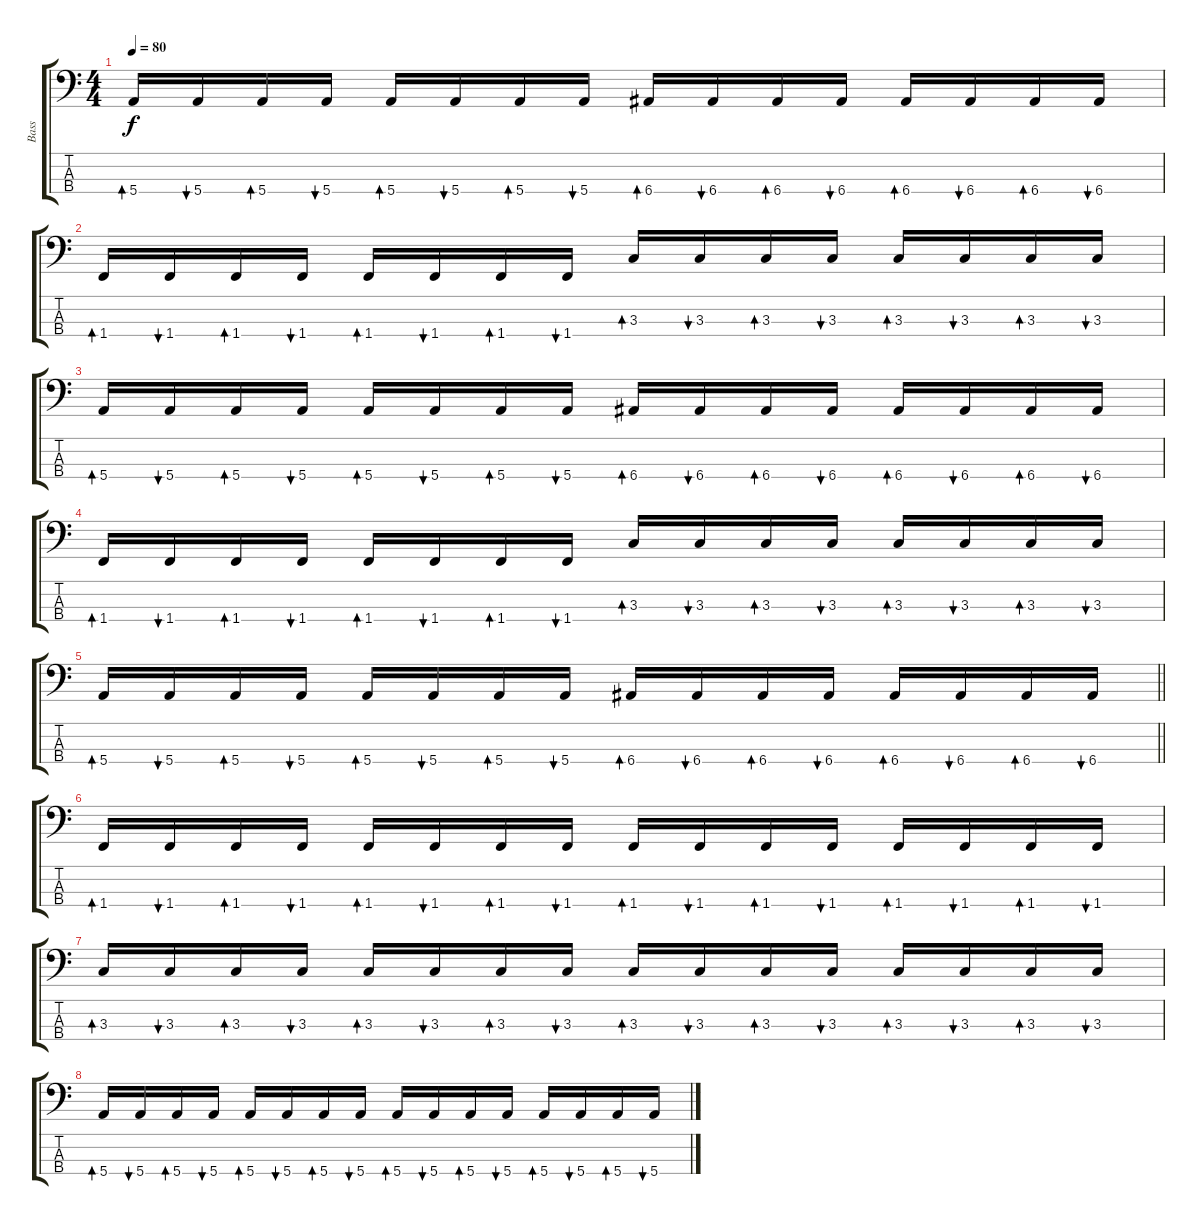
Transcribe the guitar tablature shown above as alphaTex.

\track ("Bass" "Bass") {instrument electricbasspick}
\staff {score tabs}
\tuning (G2 D2 A1 E1) {hide}
\ts (4 4)
\tempo 80
\clef f4
\ks c
5.4.16{bd 60 dy f} 5.4.16{bu 60} 5.4.16{bd 60} 5.4.16{bu 60} 5.4.16{bd 60} 5.4.16{bu 60} 5.4.16{bd 60} 5.4.16{bu 60} 6.4.16{bd 60} 6.4.16{bu 60} 6.4.16{bd 60} 6.4.16{bu 60} 6.4.16{bd 60} 6.4.16{bu 60} 6.4.16{bd 60} 6.4.16{bu 60} |
1.4.16{bd 60} 1.4.16{bu 60} 1.4.16{bd 60} 1.4.16{bu 60} 1.4.16{bd 60} 1.4.16{bu 60} 1.4.16{bd 60} 1.4.16{bu 60} 3.3.16{bd 60} 3.3.16{bu 60} 3.3.16{bd 60} 3.3.16{bu 60} 3.3.16{bd 60} 3.3.16{bu 60} 3.3.16{bd 60} 3.3.16{bu 60} |
5.4.16{bd 60} 5.4.16{bu 60} 5.4.16{bd 60} 5.4.16{bu 60} 5.4.16{bd 60} 5.4.16{bu 60} 5.4.16{bd 60} 5.4.16{bu 60} 6.4.16{bd 60} 6.4.16{bu 60} 6.4.16{bd 60} 6.4.16{bu 60} 6.4.16{bd 60} 6.4.16{bu 60} 6.4.16{bd 60} 6.4.16{bu 60} |
1.4.16{bd 60} 1.4.16{bu 60} 1.4.16{bd 60} 1.4.16{bu 60} 1.4.16{bd 60} 1.4.16{bu 60} 1.4.16{bd 60} 1.4.16{bu 60} 3.3.16{bd 60} 3.3.16{bu 60} 3.3.16{bd 60} 3.3.16{bu 60} 3.3.16{bd 60} 3.3.16{bu 60} 3.3.16{bd 60} 3.3.16{bu 60} |
\barLineRight lightlight
5.4.16{bd 60} 5.4.16{bu 60} 5.4.16{bd 60} 5.4.16{bu 60} 5.4.16{bd 60} 5.4.16{bu 60} 5.4.16{bd 60} 5.4.16{bu 60} 6.4.16{bd 60} 6.4.16{bu 60} 6.4.16{bd 60} 6.4.16{bu 60} 6.4.16{bd 60} 6.4.16{bu 60} 6.4.16{bd 60} 6.4.16{bu 60} |
1.4.16{bd 60} 1.4.16{bu 60} 1.4.16{bd 60} 1.4.16{bu 60} 1.4.16{bd 60} 1.4.16{bu 60} 1.4.16{bd 60} 1.4.16{bu 60} 1.4.16{bd 60} 1.4.16{bu 60} 1.4.16{bd 60} 1.4.16{bu 60} 1.4.16{bd 60} 1.4.16{bu 60} 1.4.16{bd 60} 1.4.16{bu 60} |
3.3.16{bd 60} 3.3.16{bu 60} 3.3.16{bd 60} 3.3.16{bu 60} 3.3.16{bd 60} 3.3.16{bu 60} 3.3.16{bd 60} 3.3.16{bu 60} 3.3.16{bd 60} 3.3.16{bu 60} 3.3.16{bd 60} 3.3.16{bu 60} 3.3.16{bd 60} 3.3.16{bu 60} 3.3.16{bd 60} 3.3.16{bu 60} |
5.4.16{bd 60} 5.4.16{bu 60} 5.4.16{bd 60} 5.4.16{bu 60} 5.4.16{bd 60} 5.4.16{bu 60} 5.4.16{bd 60} 5.4.16{bu 60} 5.4.16{bd 60} 5.4.16{bu 60} 5.4.16{bd 60} 5.4.16{bu 60} 5.4.16{bd 60} 5.4.16{bu 60} 5.4.16{bd 60} 5.4.16{bu 60}
